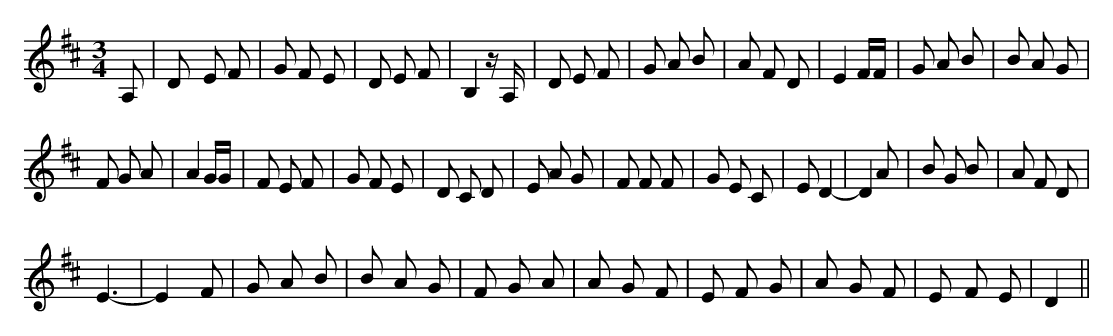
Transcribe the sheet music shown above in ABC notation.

X:1
M:3/4
K:D
A,|D- E F|G F E|D E F|B,2 z/ A,/|D E F|G A B|A F D|E2 F/F/|G A B|B A G|
F G A|A2 G/G/|F E F|G F E|D C D|E A G|F F F|G E C|E D2-|D2 A|B G B|A F D|
E3-|E2 F|G A B|B A G|F G A|A G F|E F G|A G F|E- F E|D2||
